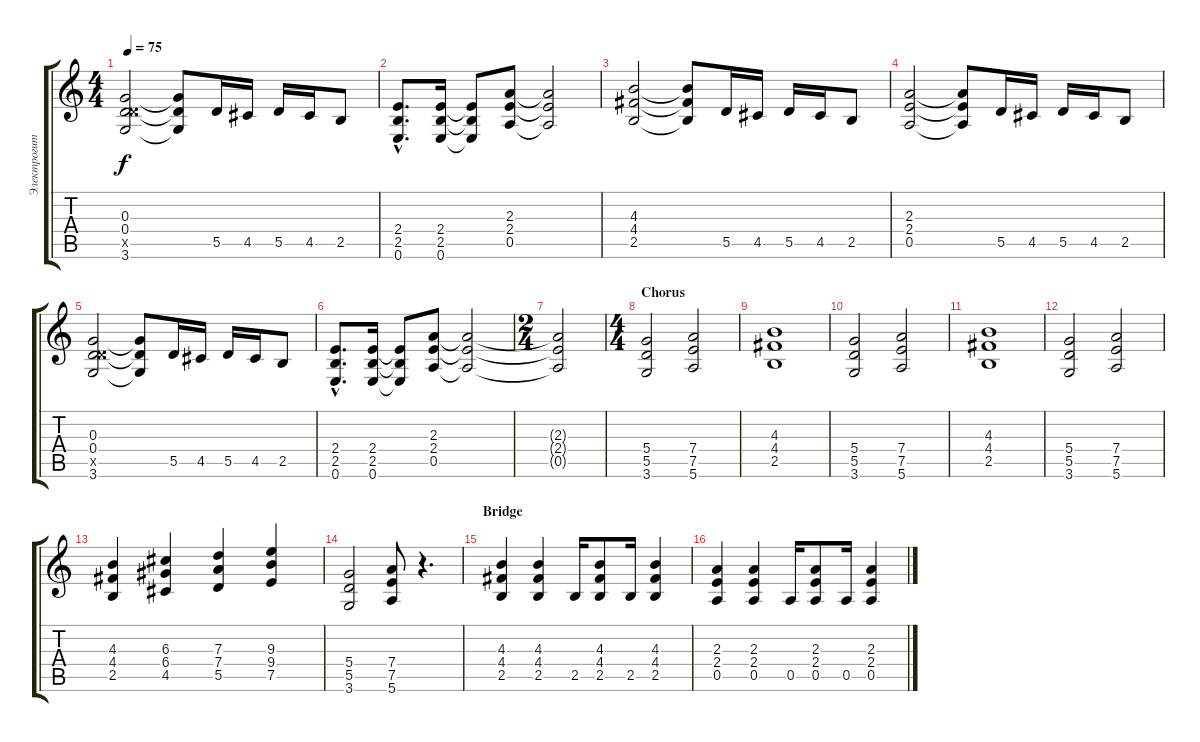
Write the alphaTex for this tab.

\track ("Электрогитара ритм" "Электрогит") {instrument distortionguitar}
\staff {score tabs}
\tuning (E4 B3 G3 D3 A2 E2) {hide}
\ts (4 4)
\tempo 75
\clef g2
\ks c
(0.3 0.4 5.5{x} 3.6).2{dy f} (0.3{t} 0.4{t} 3.6{t}).8 5.5.16 4.5.16 5.5.16 4.5.16 2.5.8 |
(2.4{hac} 2.5{hac} 0.6{hac}).8{d} (2.4 2.5 0.6).16 (2.4{t} 2.5{t} 0.6{t}).8 (2.3 2.4 0.5).8 (2.3{t} 2.4{t} 0.5{t}).2 |
(4.3 4.4 2.5).2 (4.3{t} 4.4{t} 2.5{t}).8 5.5.16 4.5.16 5.5.16 4.5.16 2.5.8 |
(2.3 2.4 0.5).2 (2.3{t} 2.4{t} 0.5{t}).8 5.5.16 4.5.16 5.5.16 4.5.16 2.5.8 |
(0.3 0.4 5.5{x} 3.6).2 (0.3{t} 0.4{t} 3.6{t}).8 5.5.16 4.5.16 5.5.16 4.5.16 2.5.8 |
(2.4{hac} 2.5{hac} 0.6{hac}).8{d} (2.4 2.5 0.6).16 (2.4{t} 2.5{t} 0.6{t}).8 (2.3 2.4 0.5).8 (2.3{t} 2.4{t} 0.5{t}).2 |
\ts (2 4)
(2.3{t} 2.4{t} 0.5{t}).2 |
\ts (4 4)
\section ("" "Chorus")
(5.4 5.5 3.6).2 (7.4 7.5 5.6).2 |
(4.3 4.4 2.5).1 |
(5.4 5.5 3.6).2 (7.4 7.5 5.6).2 |
(4.3 4.4 2.5).1 |
(5.4 5.5 3.6).2 (7.4 7.5 5.6).2 |
(4.3 4.4 2.5).4 (6.3 6.4 4.5).4 (7.3 7.4 5.5).4 (9.3 9.4 7.5).4 |
(5.4 5.5 3.6).2 (7.4 7.5 5.6).8 r.4{d} |
\section ("" "Bridge")
(4.3 4.4 2.5).4 (4.3 4.4 2.5).4 2.5.16 (4.3 4.4 2.5).8 2.5.16 (4.3 4.4 2.5).4 |
(2.3 2.4 0.5).4 (2.3 2.4 0.5).4 0.5.16 (2.3 2.4 0.5).8 0.5.16 (2.3 2.4 0.5).4
